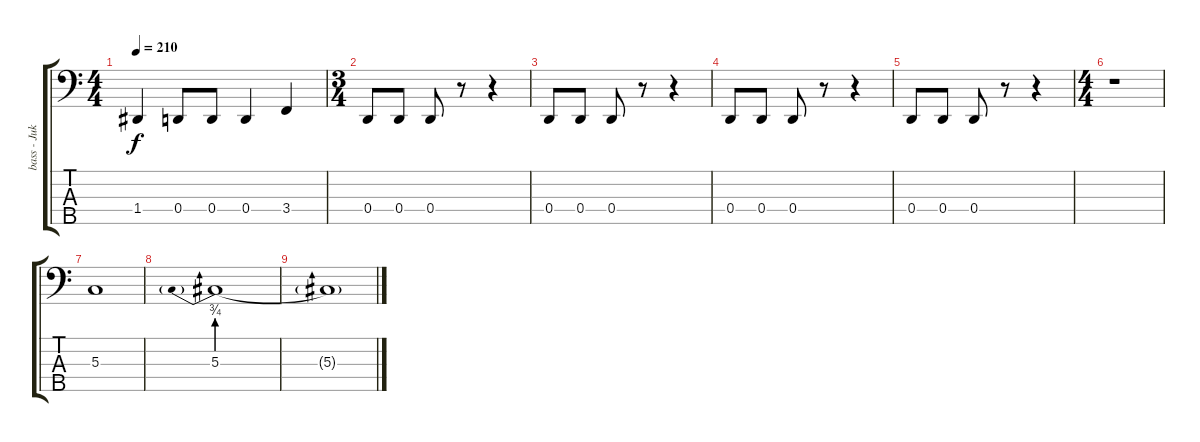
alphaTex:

\track ("bass - Jukka" "bass - Juk") {instrument electricbassfinger}
\staff {score tabs}
\tuning (F2 C2 G1 D1 A0) {hide}
\ts (4 4)
\tempo 210
\clef f4
\ks c
1.4.4{dy f} 0.4.8 0.4.8 0.4.4 3.4.4 |
\ts (3 4)
0.4.8 0.4.8 0.4.8 r.8 r.4 |
0.4.8 0.4.8 0.4.8 r.8 r.4 |
0.4.8 0.4.8 0.4.8 r.8 r.4 |
0.4.8 0.4.8 0.4.8 r.8 r.4 |
\ts (4 4)
r.1 |
5.3.1 |
5.3{be (prebend 0 3 60 3)}.1 |
5.3{t}.1
